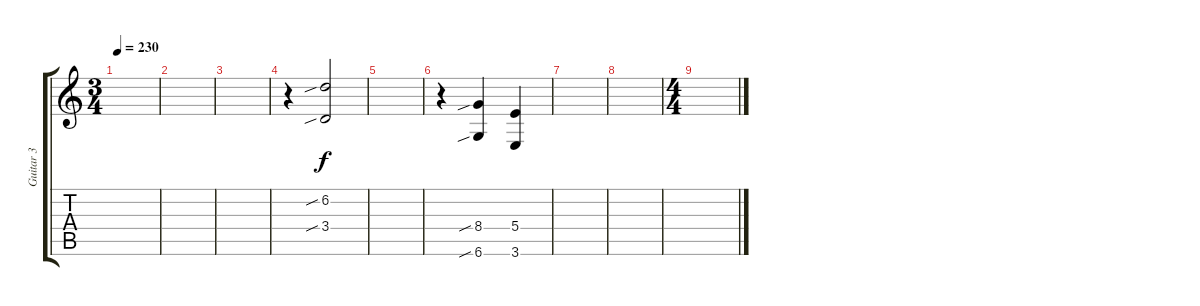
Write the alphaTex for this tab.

\track ("Guitar 3" "Guitar 3") {instrument distortionguitar}
\staff {score tabs}
\tuning (Db4 Ab3 E3 B2 Gb2 Db2) {hide}
\ts (3 4)
\tempo 230
\clef g2
\ks c
|
|
|
r.4 (6.2{sib} 3.4{sib}).2 |
|
r.4 (8.4{sib} 6.6{sib}).4 (5.4 3.6).4 |
|
|
\ts (4 4)
